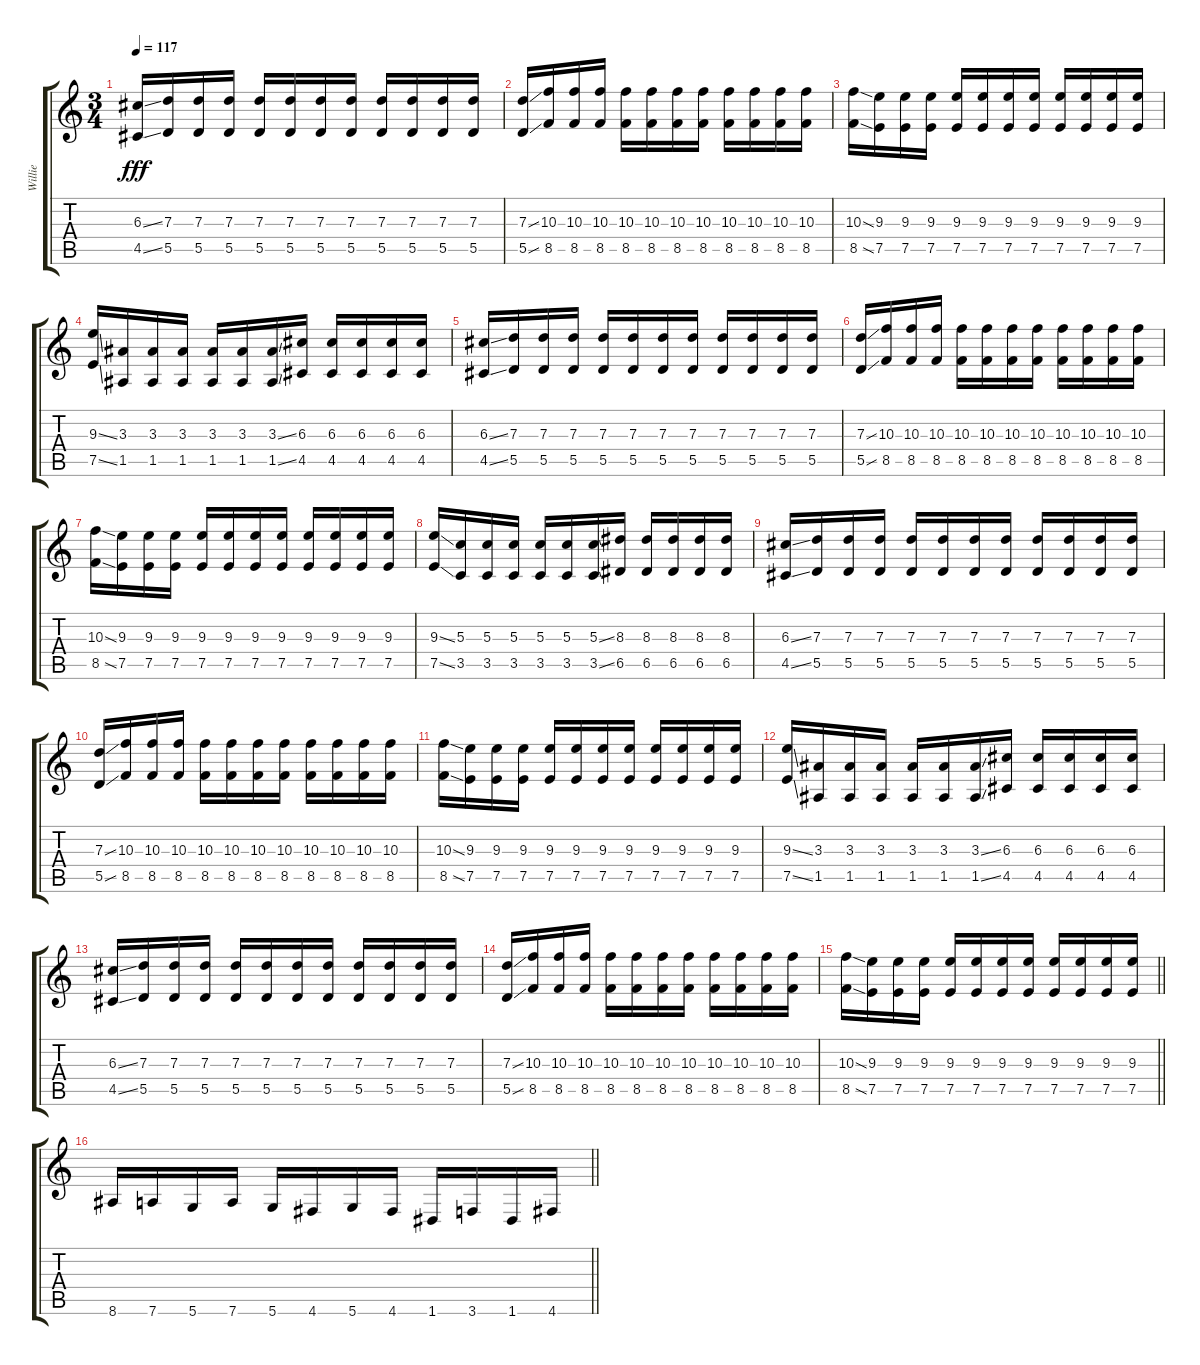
\track ("Willie" "Willie") {instrument distortionguitar}
\staff {score tabs}
\tuning (E4 B3 G3 D3 A2 D2) {hide}
\ts (3 4)
\tempo 117
\clef g2
\ks c
(6.3{ss} 4.5{ss}).16{dy fff} (7.3 5.5).16 (7.3 5.5).16 (7.3 5.5).16 (7.3 5.5).16 (7.3 5.5).16 (7.3 5.5).16 (7.3 5.5).16 (7.3 5.5).16 (7.3 5.5).16 (7.3 5.5).16 (7.3 5.5).16 |
(7.3{ss} 5.5{ss}).16 (10.3 8.5).16 (10.3 8.5).16 (10.3 8.5).16 (10.3 8.5).16 (10.3 8.5).16 (10.3 8.5).16 (10.3 8.5).16 (10.3 8.5).16 (10.3 8.5).16 (10.3 8.5).16 (10.3 8.5).16 |
(10.3{ss} 8.5{ss}).16 (9.3 7.5).16 (9.3 7.5).16 (9.3 7.5).16 (9.3 7.5).16 (9.3 7.5).16 (9.3 7.5).16 (9.3 7.5).16 (9.3 7.5).16 (9.3 7.5).16 (9.3 7.5).16 (9.3 7.5).16 |
(9.3{ss} 7.5{ss}).16 (3.3 1.5).16 (3.3 1.5).16 (3.3 1.5).16 (3.3 1.5).16 (3.3 1.5).16 (3.3{ss} 1.5{ss}).16 (6.3 4.5).16 (6.3 4.5).16 (6.3 4.5).16 (6.3 4.5).16 (6.3 4.5).16 |
(6.3{ss} 4.5{ss}).16 (7.3 5.5).16 (7.3 5.5).16 (7.3 5.5).16 (7.3 5.5).16 (7.3 5.5).16 (7.3 5.5).16 (7.3 5.5).16 (7.3 5.5).16 (7.3 5.5).16 (7.3 5.5).16 (7.3 5.5).16 |
(7.3{ss} 5.5{ss}).16 (10.3 8.5).16 (10.3 8.5).16 (10.3 8.5).16 (10.3 8.5).16 (10.3 8.5).16 (10.3 8.5).16 (10.3 8.5).16 (10.3 8.5).16 (10.3 8.5).16 (10.3 8.5).16 (10.3 8.5).16 |
(10.3{ss} 8.5{ss}).16 (9.3 7.5).16 (9.3 7.5).16 (9.3 7.5).16 (9.3 7.5).16 (9.3 7.5).16 (9.3 7.5).16 (9.3 7.5).16 (9.3 7.5).16 (9.3 7.5).16 (9.3 7.5).16 (9.3 7.5).16 |
(9.3{ss} 7.5{ss}).16 (5.3 3.5).16 (5.3 3.5).16 (5.3 3.5).16 (5.3 3.5).16 (5.3 3.5).16 (5.3{ss} 3.5{ss}).16 (8.3 6.5).16 (8.3 6.5).16 (8.3 6.5).16 (8.3 6.5).16 (8.3 6.5).16 |
(6.3{ss} 4.5{ss}).16 (7.3 5.5).16 (7.3 5.5).16 (7.3 5.5).16 (7.3 5.5).16 (7.3 5.5).16 (7.3 5.5).16 (7.3 5.5).16 (7.3 5.5).16 (7.3 5.5).16 (7.3 5.5).16 (7.3 5.5).16 |
(7.3{ss} 5.5{ss}).16 (10.3 8.5).16 (10.3 8.5).16 (10.3 8.5).16 (10.3 8.5).16 (10.3 8.5).16 (10.3 8.5).16 (10.3 8.5).16 (10.3 8.5).16 (10.3 8.5).16 (10.3 8.5).16 (10.3 8.5).16 |
(10.3{ss} 8.5{ss}).16 (9.3 7.5).16 (9.3 7.5).16 (9.3 7.5).16 (9.3 7.5).16 (9.3 7.5).16 (9.3 7.5).16 (9.3 7.5).16 (9.3 7.5).16 (9.3 7.5).16 (9.3 7.5).16 (9.3 7.5).16 |
(9.3{ss} 7.5{ss}).16 (3.3 1.5).16 (3.3 1.5).16 (3.3 1.5).16 (3.3 1.5).16 (3.3 1.5).16 (3.3{ss} 1.5{ss}).16 (6.3 4.5).16 (6.3 4.5).16 (6.3 4.5).16 (6.3 4.5).16 (6.3 4.5).16 |
(6.3{ss} 4.5{ss}).16 (7.3 5.5).16 (7.3 5.5).16 (7.3 5.5).16 (7.3 5.5).16 (7.3 5.5).16 (7.3 5.5).16 (7.3 5.5).16 (7.3 5.5).16 (7.3 5.5).16 (7.3 5.5).16 (7.3 5.5).16 |
(7.3{ss} 5.5{ss}).16 (10.3 8.5).16 (10.3 8.5).16 (10.3 8.5).16 (10.3 8.5).16 (10.3 8.5).16 (10.3 8.5).16 (10.3 8.5).16 (10.3 8.5).16 (10.3 8.5).16 (10.3 8.5).16 (10.3 8.5).16 |
\barLineRight lightlight
(10.3{ss} 8.5{ss}).16 (9.3 7.5).16 (9.3 7.5).16 (9.3 7.5).16 (9.3 7.5).16 (9.3 7.5).16 (9.3 7.5).16 (9.3 7.5).16 (9.3 7.5).16 (9.3 7.5).16 (9.3 7.5).16 (9.3 7.5).16 |
\barLineRight lightlight
8.6.16 7.6.16 5.6.16 7.6.16 5.6.16 4.6.16 5.6.16 4.6.16 1.6.16 3.6.16 1.6.16 4.6.16
